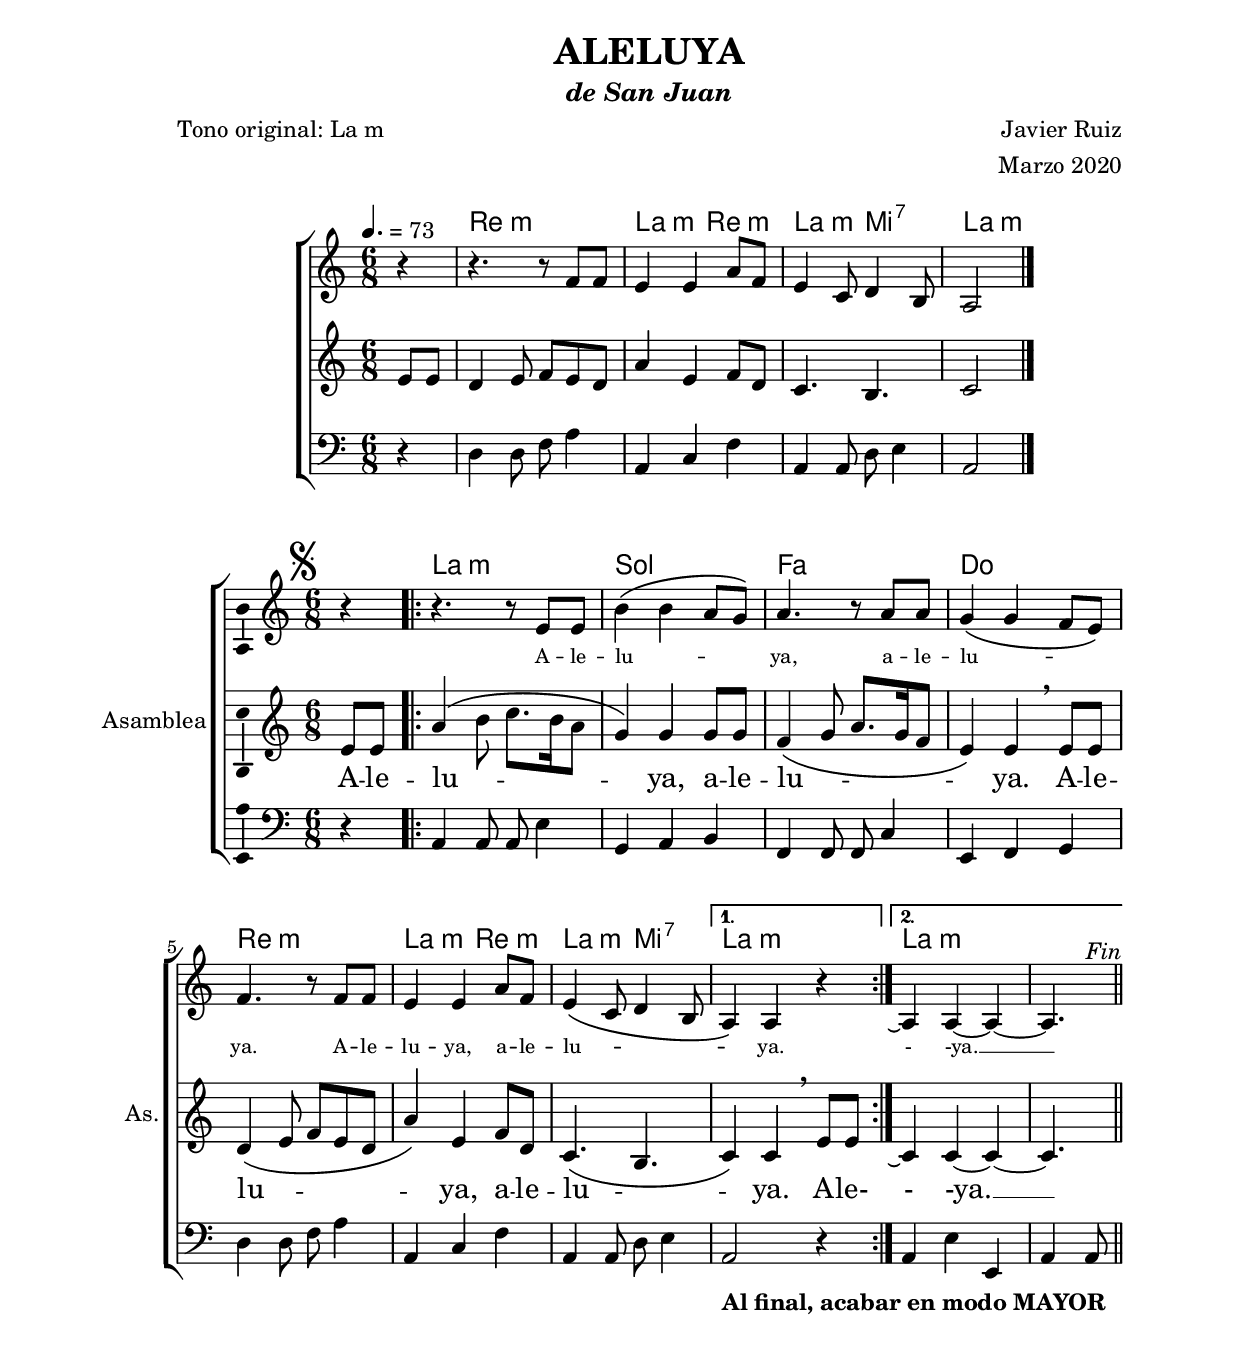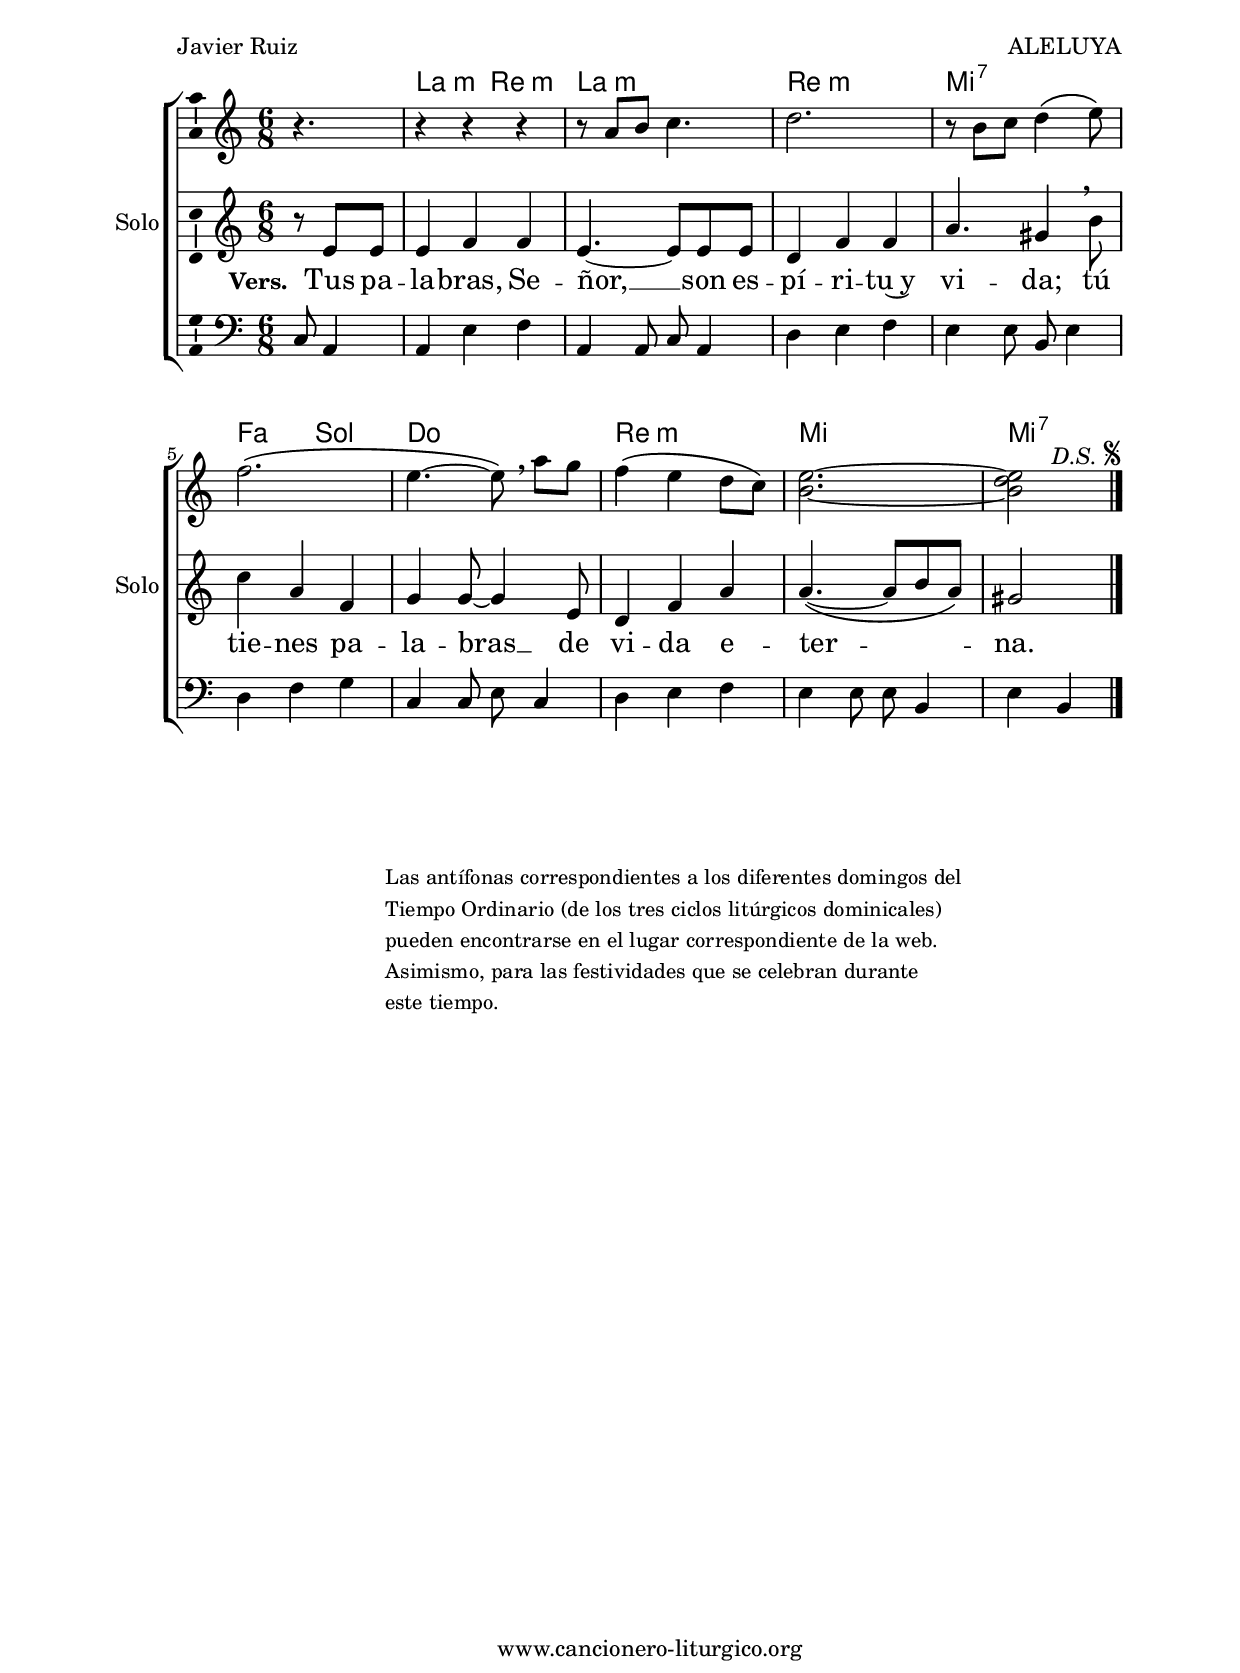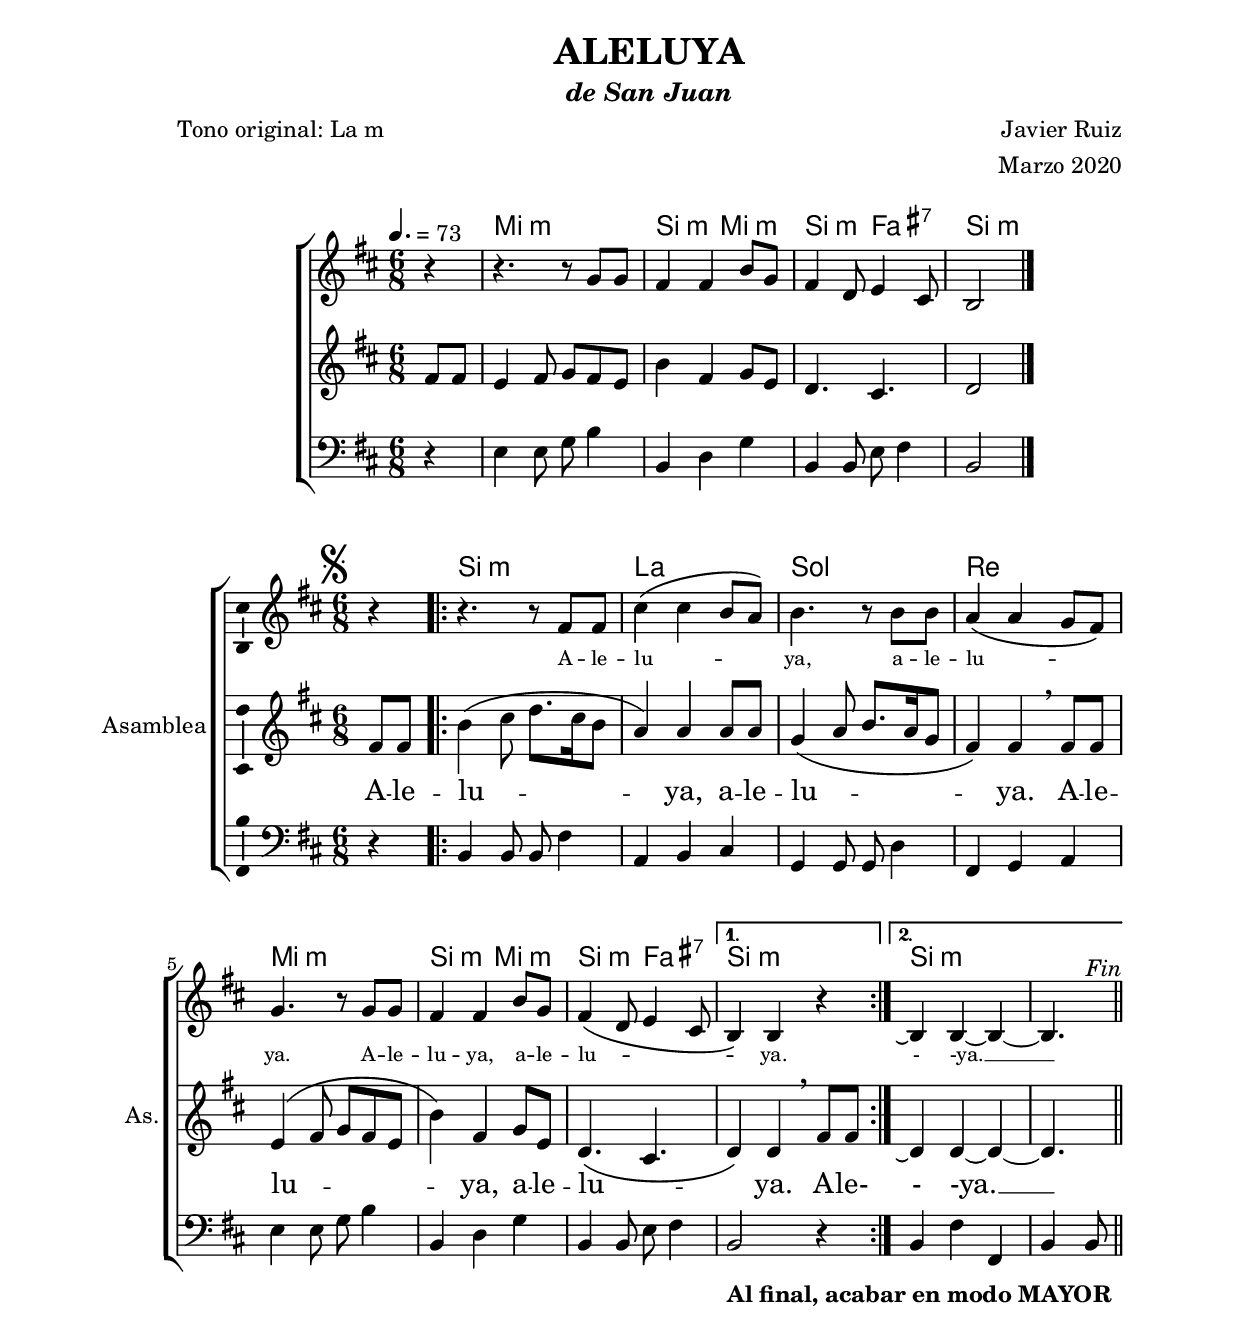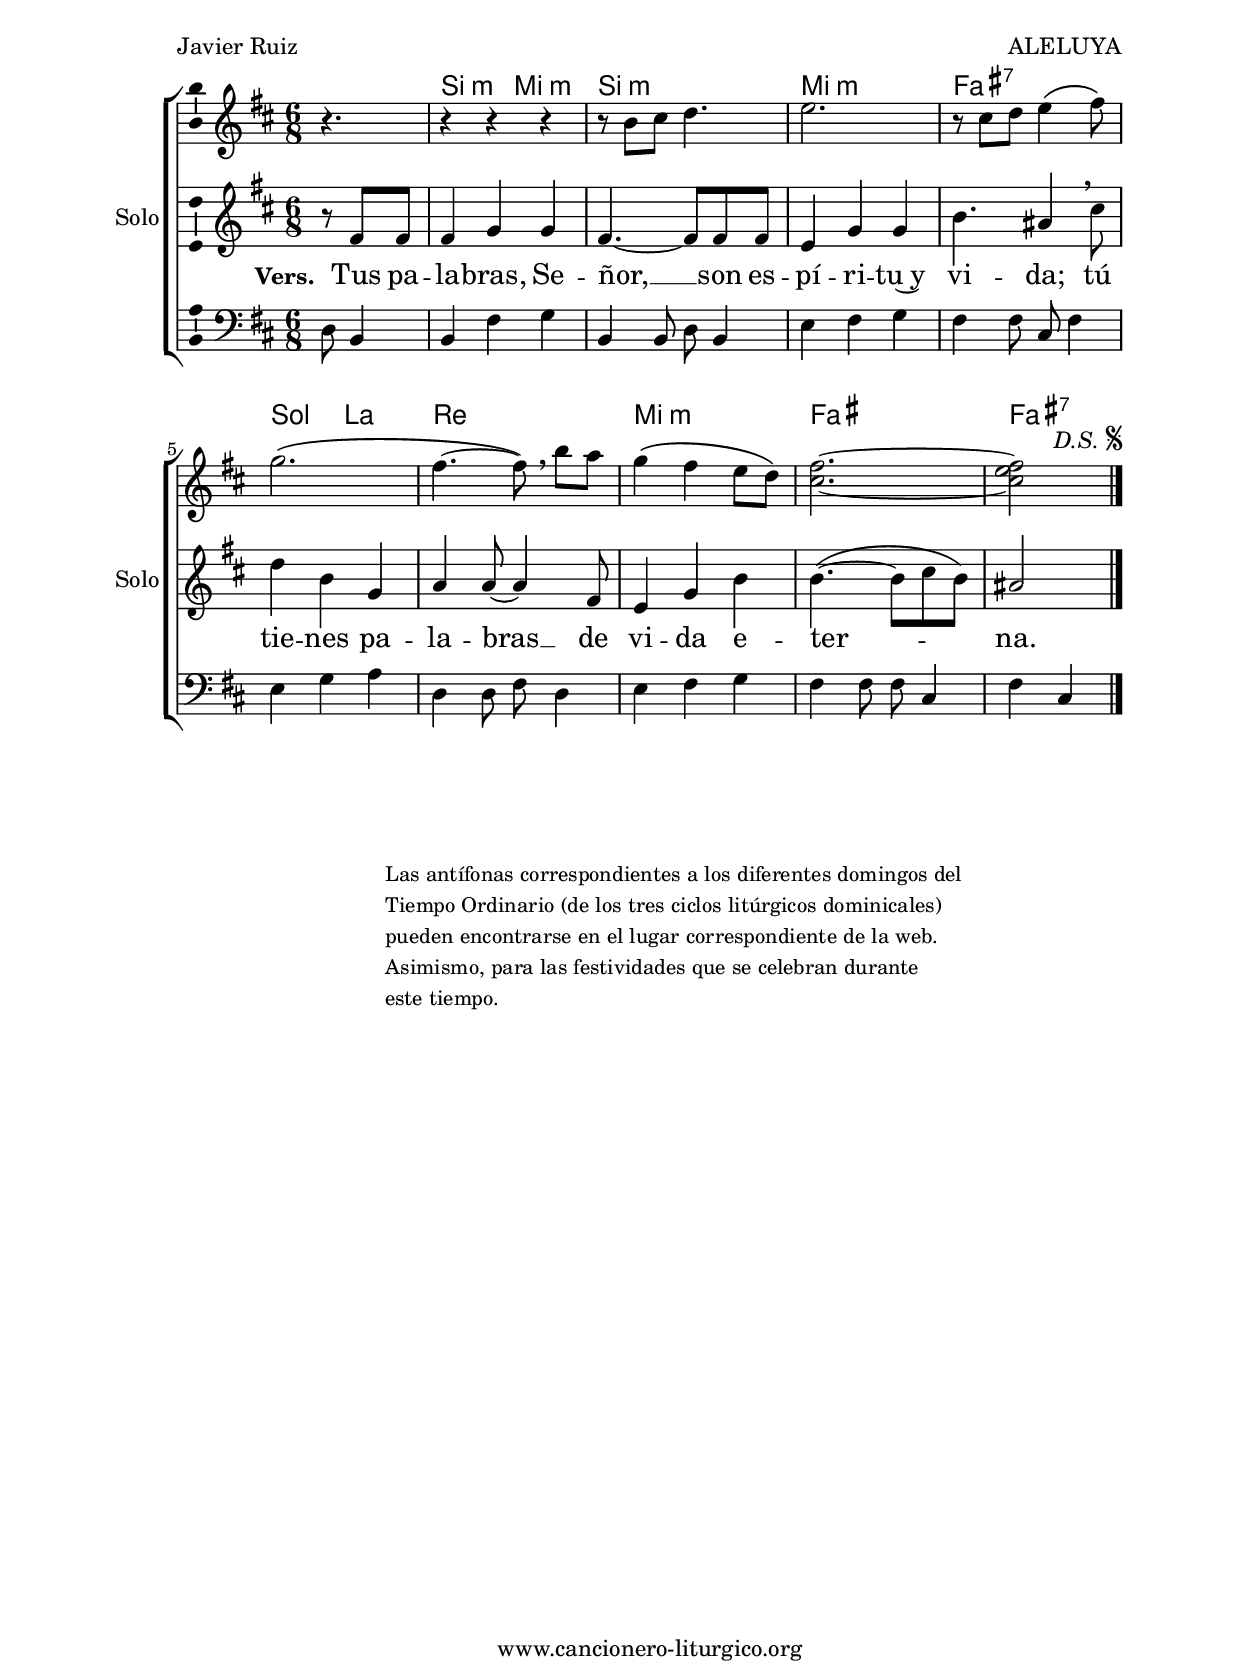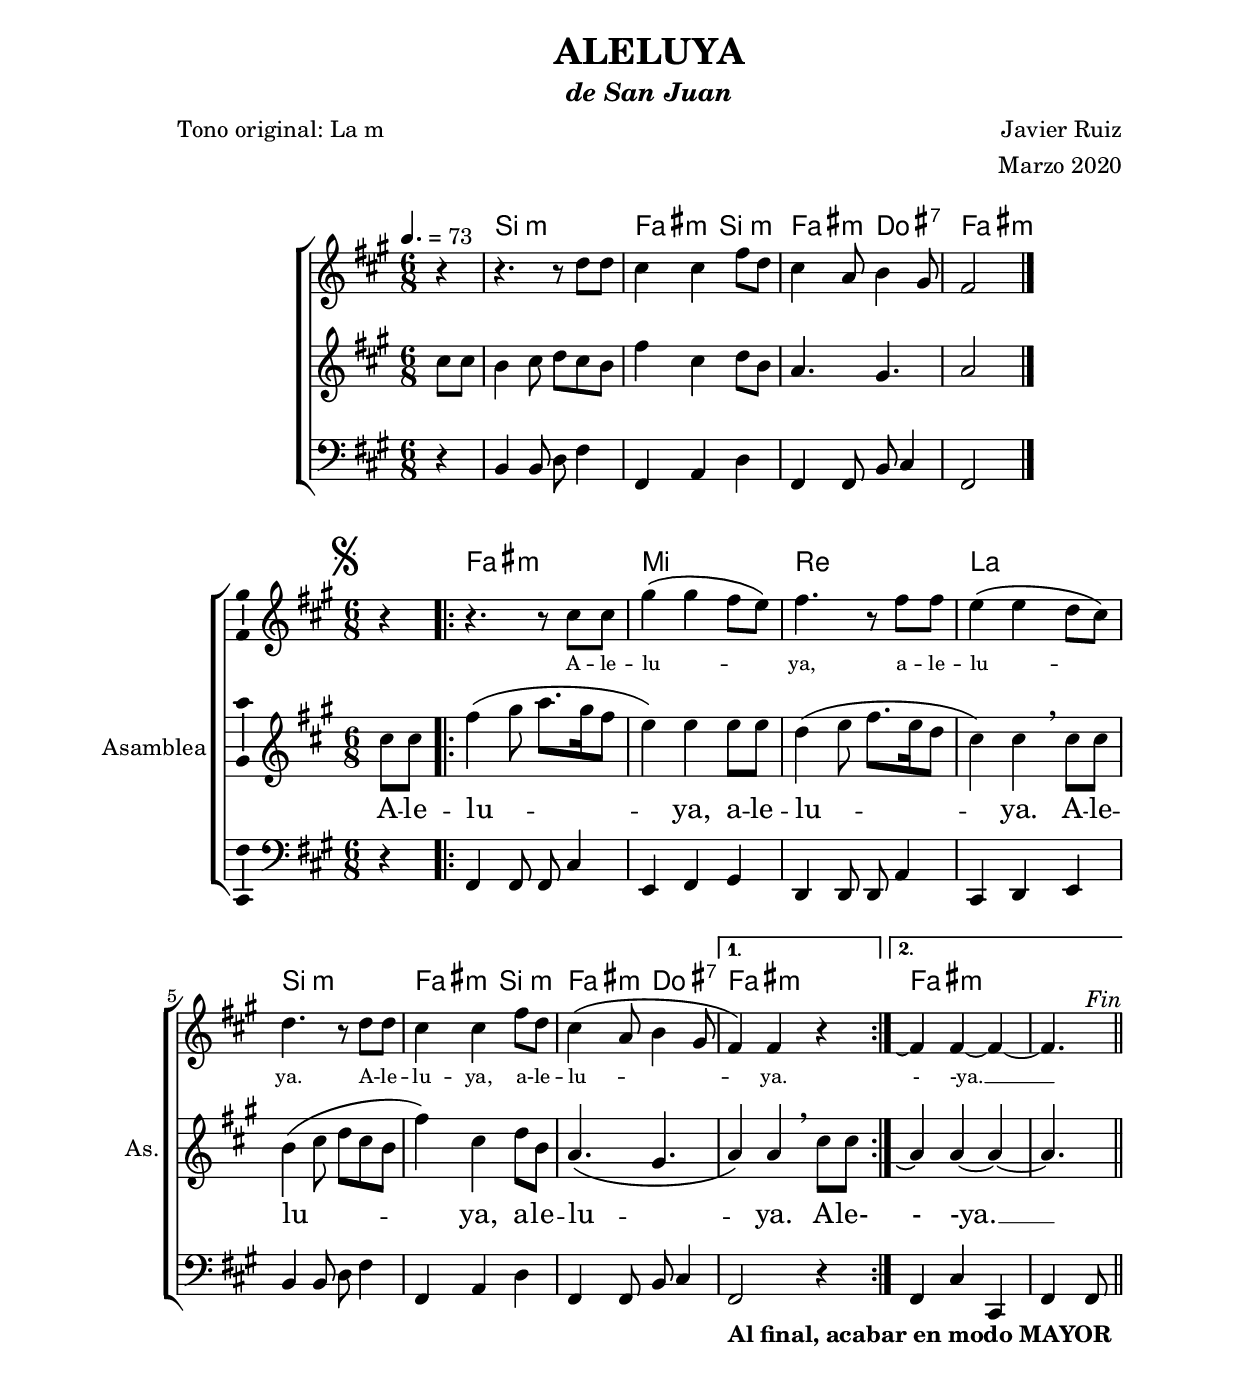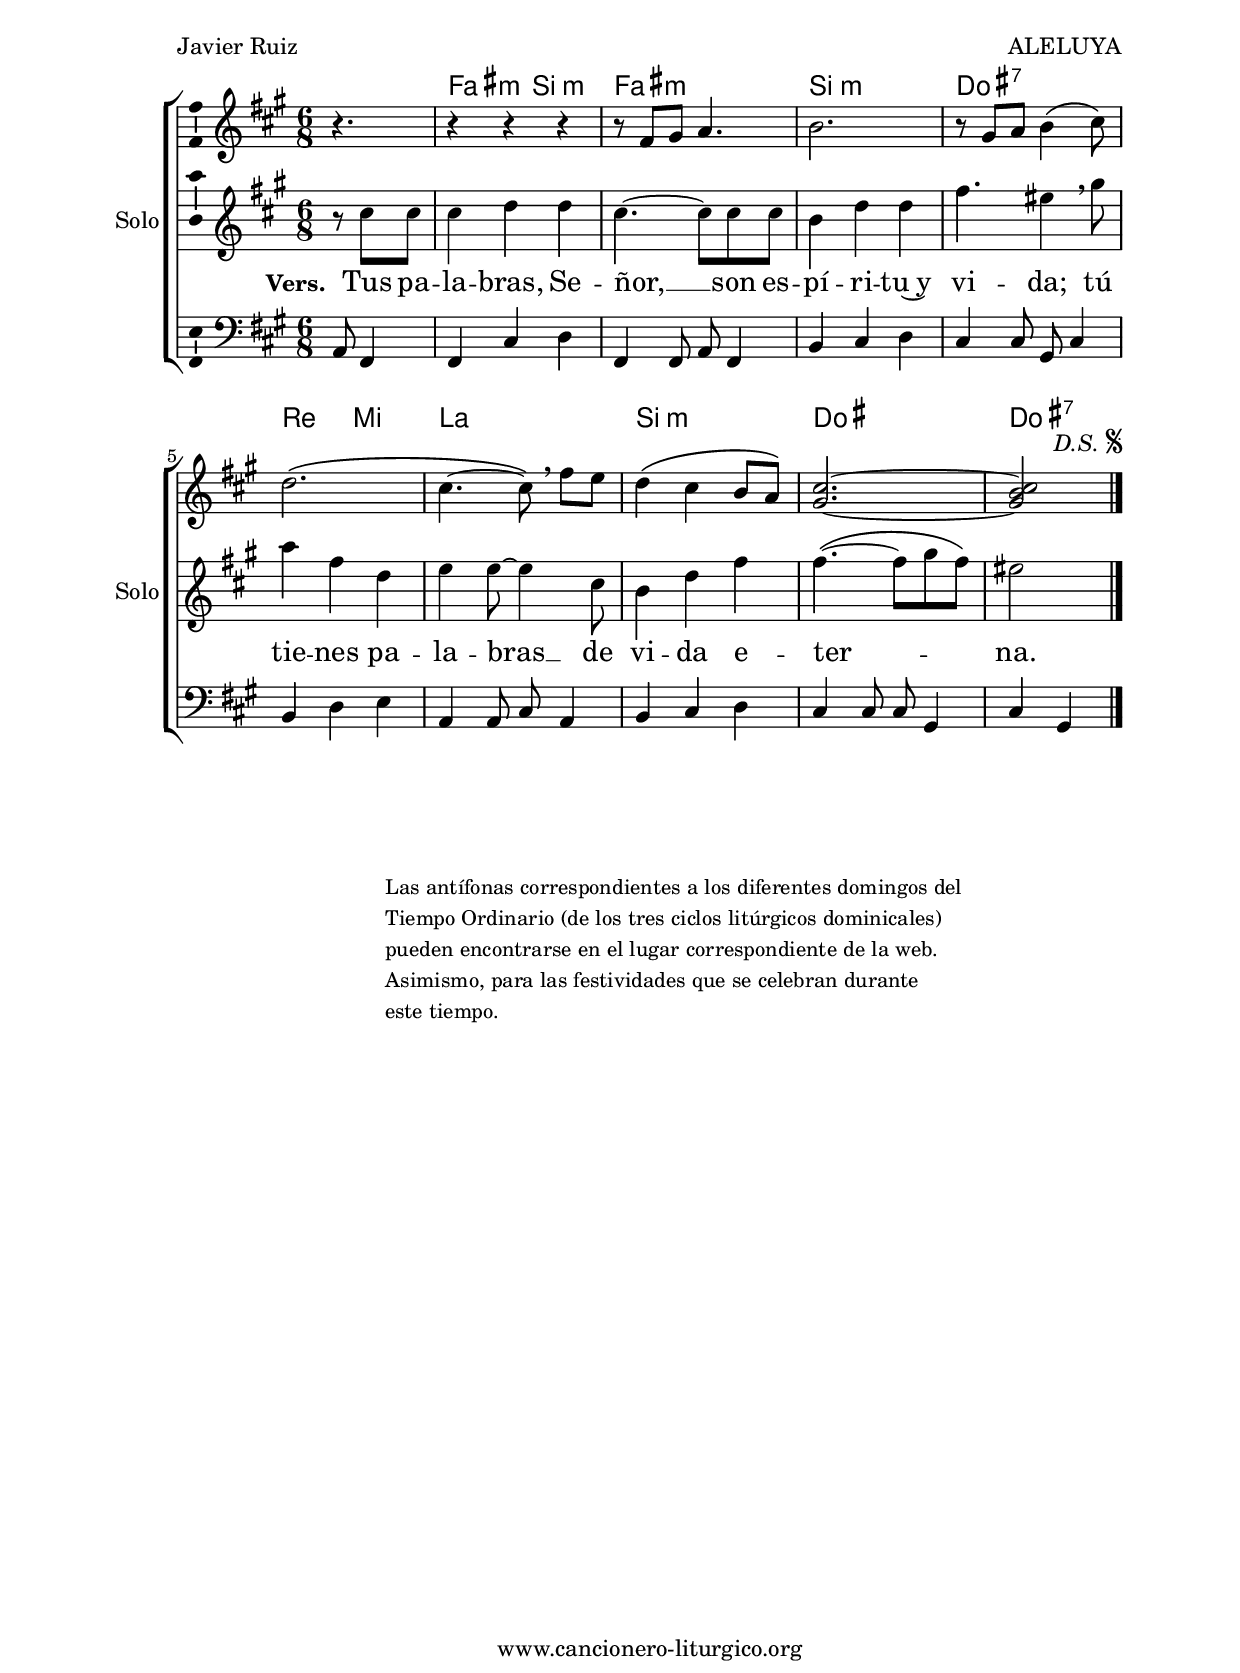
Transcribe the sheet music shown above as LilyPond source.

%
%lilypond aleluya-ord2-jruiz.ly
%timidity aleluya-ord2-jruiz.midi -Ow -o aleluya-ord2-jruiz.wav
%timidity aleluya-ord2-jruiz.midi -Ow -o - | lame - aleluya-ord2-jruiz.mp3
%
%Para convertir de .wav a .mp3:
%lame -h -m j filename.wav
%
%
%para escuchar el midi:
%timidity nombrefichero.midi
%


%versión de lilypond para la que se ha escrito esta partitura:
\version "2.16.0"

	%Tamaño papel
	#(set-default-paper-size "a4")
	%Tamaño partitura
	#(set-global-staff-size 20)
	%No responde al pulsar sobre una nota
	#(ly:set-option 'point-and-click #f)

%parámetros del encabezamiento:
\header {
	title = "ALELUYA"
	subtitle = \markup { \italic "de San Juan" }
	composer = "Javier Ruiz"
	poet = "Tono original: La m"
	meter = ""
	arranger = "Marzo 2020"
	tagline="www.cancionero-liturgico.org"
%	copyright="Editado con LilyPond para Linux"
	}

%parámetros asociados al papel:
\paper  {
	oddHeaderMarkup = \markup {\fill-line { \on-the-fly #not-first-page \fromproperty #'header:title \on-the-fly #not-first-page \fromproperty #'header:composer }}
	evenHeaderMarkup = \markup {\fill-line { \fromproperty #'header:composer \fromproperty #'header:title }}
	#(set-paper-size "a4")
	print-page-number = ##f
	first-page-number = 1
	print-first-page-number = ##f
%	head-separation = 3.0 \cm
	top-margin = 2.0 \cm
%%%	bottom-margin = 0.5\cm
	bottom-margin = 0.2\cm
	left-margin = 3.0 \cm
	line-width = 16.0 \cm 
	indent = 8\mm
	interscoreline = 2.\mm
	between-system-space = 15\mm
%	para que las partituras no llenen la hoja:
	ragged-bottom = ##t
%	idem para la última hoja:
	ragged-last-bottom = ##f
%	para que las partituras llenen el ancho del papel:
	ragged-last = ##f
	after-title-space = 2.5 \cm
%page-count=2
%system-count=8

	%Flexible Vertical Spacing
%	markup-markup-spacing =
%	#'((basic-distance . 15) (minimum-distance . 15) (padding . 3))
	markup-system-spacing =
	#'((basic-distance . 15) (minimum-distance . 15) (padding . 3))
	system-system-spacing =
	#'((basic-distance . 15) (minimum-distance . 15) (padding . 3))
	score-system-spacing =
	#'((basic-distance . 15) (minimum-distance . 15) (padding . 5))
%	top-system-spacing = % header
%	#'((basic-distance . 8) (minimum-distance . 0) (padding . 0))
%	top-markup-spacing =
%	#'((basic-distance . 20) (minimum-distance . 20) (padding . 0))
	last-bottom-spacing = % footer
	#'((basic-distance . 5) (minimum-distance . 5) (padding . 0))
%	score-markup-spacing =
%	#'((basic-distance . 16) (minimum-distance . 13) (padding . 0))

	}


%parámetros que afectan a toda la partitura:
globalintro =  {
	%clave de sol (G):
	\clef G
	%armadura:
%	\transpose a c
	\key a \minor
	\tempo 4.=73
	\set Score.tempoHideNote = ##f
	}

global =  {
	%clave de sol (G):
	\clef G
	%armadura:
%	\transpose a c
	\key a \minor
	\tempo 4.=73
	\set Score.tempoHideNote = ##t
	}


acordesintro = {
	\italianChords
	\chordmode {
%	\transpose a c
{

s4
d2.:m a4.:m d:m a:m e:7 a2:m %s4

	}
	}
}


melodiaintro = 
%	\transpose a c'
{

	\relative c'{
	\time 6/8

\partial4
r4
r4. r8 f8 f
e4 e a8 f8
e4 c8 d4 b8
a2 %s4
}
	\bar "|."
	}


melodiaintrodos = 
%	\transpose a c'
{

	\relative c'{
	\time 6/8

\partial4
e8 e
d4 e8 f e d
a'4 e4 f8 d
c4. b
c2 %s4

}
	\bar "|."
	}


melodiaintrobajo = 
%	\transpose a c
{

	%clave de fa (F):
	\clef F

	\relative c{
	\time 6/8

\partial4
r4
d4 d8 f a4
a,4 c f
a,4 a8 d e4
a,2 %s4

}
	\bar "|."
	}


acordes = {
	\italianChords
	\chordmode {
%	\transpose a c
{

s4

\repeat volta 2 {
a2.:m g f c d:m a4.:m d:m a:m e:7
}
\alternative{
{
a2.:m
}
{
a2.:m
a4.:m %s4.
}
}

	}
	}
}


melodiatres = 
%	\transpose a c'
{

	\relative c'{
	\time 6/8

\mark \markup {
   \musicglyph #"scripts.segno"
   }
\partial4 r4
\repeat volta 2 {
r4. r8 e8 e
b'4 \(b a8 g\)
a4. r8 a8 a
g4 \(g f8 e\)
f4. r8 f8 f
e4 e a8 f8
e4 \(c8 d4 b8
}
\alternative{
{
a4\) a r4
}
{
a4\repeatTie a~a~
a4.^\markup {
   \italic "       Fin"
}
%s4.
}
}

}

%	\bar "|."
	}

melodia = 
%	\transpose a c'
{

	\relative c'{
	\time 6/8

\partial4 e8 e
\repeat volta 2 {
a4 \(b8 c8. b16 a8
g4\) g g8 g
f4 \(g8 a8. g16 f8
e4\) e \breathe e8 e
d4 \(e8 f e d
a'4\) e4 f8 d
c4. \(b4.
}
\alternative{
{
c4\) c \breathe e8 e
}
{
c4\repeatTie c~c~
c4. %s4.
}
}

}

	\bar "||"
	}


melodiabajo = 
%	\transpose a c
{

	%clave de fa (F):
	\clef F

	\relative c{
	\time 6/8

\partial4 r4
\repeat volta 2 {
a4 a8 a e'4
g,4 a b
f4 f8 f c'4
e,4 f g
d'4 d8 f a4
a,4 c f
a,4 a8 d e4
}
\alternative{
{
a,2 _\markup{ \lower #4 \bold{ Al final, acabar en modo MAYOR }} r4
}
{
a4 e' e,
a4 a8 %s4.
}
}

}

%	\bar "|."
	}

acordesestro = {
	\italianChords
	\chordmode {
%	\transpose a c
{

s4.
a4.:m d:m a2.:m d:m e:7 f4. g c2. d:m e e2:7 %s4

	}
	}
}


melodiatresestro = 
%	\transpose a c'
{

	\relative c'{
	\time 6/8

\partial4.
r4.
r4 r4 r4
r8 a'8 b c4.
d2.
r8 b8 c d4 \(e8\)
f2.
\(e4.~e8\) \breathe a g
f4 \(e d8 c\)
<b e>2.~
<b e d>2^\markup {
   \italic "       D.S."
   \tiny \raise #1
   \musicglyph #"scripts.segno"
}

}

	\bar "|."
	}

melodiaestro = 
%	\transpose a c'
{

	\relative c'{
	\time 6/8

\partial4.
r8 e8 e
e4 f f
e4.~e8 e8 e
d4 f f
a4. gis4 \breathe b8
c4 a f
g4 g8~g4 e8
d4 f a
a4.~\(a8 b a\)
gis2
%s4

}

	\bar "|."
	}


melodiabajoestro = 
%	\transpose a c
{

	%clave de fa (F):
	\clef F

	\relative c{
	\time 6/8

\partial4.
c8 a4
a4 e' f
a,4 a8 c a4
d4 e f
e4 e8 b e4
d4 f g
c,4 c8 e c4
d4 e f
e4 e8 e b4
e4 b %s4

}

	\bar "|."
	}


textotres = \lyricmode {
\override LyricText #'font-size = #-1
A -- le -- lu -- _ _ _ ya,
a -- le -- lu -- _ _ _ ya.
A -- le -- lu -- ya,
a -- le -- lu -- _ _ _ _ ya.
- -ya. __

A -- le -- lu -- ya.
A -- le -- lu -- _ ya. __ _
A -- le -- lu -- _ _ _ ya. __

	}

texto = \lyricmode {
A -- le -- lu -- _ _ _ _ _ ya,
a -- le -- lu -- _ _ _ _ _ ya.
A -- le -- lu -- _ _ _ _ _ ya,
a -- le -- lu -- _ _ ya.
A -- le-
- -ya. __

	}

textoestro = \lyricmode {
\set stanza =#"Vers. " Tus pa -- la -- bras, Se -- ñor, __
son es -- pí -- ri -- tu~y vi -- da;
tú tie -- nes pa -- la -- bras __
de vi -- da e -- ter -- _ _ na.

	}

acordesintroStaff = \context ChordNames = acordesintroStaff <<
	\set chordChanges = ##t
	\acordesintro
	>>

acordesStaff = \context ChordNames = acordesStaff <<
	\set chordChanges = ##t
	\acordes
	>>

acordesestroStaff = \context ChordNames = acordesestroStaff <<
	\set chordChanges = ##t
	\acordesestro
	>>


vozintroStaff = \context Voice = vozintroStaff
<<
	\override Staff.StaffSymbol #'staff-space = #(magstep -0.35)
	\set Staff.midiInstrument = #"trumpet"
	\set Staff.midiMinimumVolume = #0.4
	\set Staff.midiMaximumVolume = #0.6
	\globalintro
	\melodiaintro
	>>

vozintrodosStaff = \context Voice = vozintrodosStaff
<<
	\override Staff.StaffSymbol #'staff-space = #(magstep -0.35)
	\set Staff.midiInstrument = #"violin"
	\set Staff.midiMinimumVolume = #0.6
	\set Staff.midiMaximumVolume = #0.8
	\globalintro
	\melodiaintrodos
	>>

vozintrobajoStaff = \context Voice = vozintrobajoStaff
<<
	\override Staff.StaffSymbol #'staff-space = #(magstep -0.35)
	\set Staff.midiInstrument = #"english horn"
	\set Staff.midiMinimumVolume = #0.6
	\set Staff.midiMaximumVolume = #0.8
	\globalintro
	\melodiaintrobajo
	>>

voztresStaff = \context Voice = voztresStaff
\with {\consists "Ambitus_engraver"}
<<
	\override Staff.StaffSymbol #'staff-space = #(magstep -0.35)
	\set Staff.midiInstrument = #"violin"
	\set Staff.midiMinimumVolume = #0.6
	\set Staff.midiMaximumVolume = #0.8
	\global
	\relative c' \melodiatres
	>>

vozStaff = \context Voice = vozStaff
\with {\consists "Ambitus_engraver"}
<<
	\set Staff.instrumentName = "Asamblea"
	\set Staff.shortInstrumentName = "As."
%	\set Staff.midiInstrument = #"clarinet"
%	\set Staff.midiInstrument = #"cello"
	\set Staff.midiInstrument = #"flute"
%	\set Staff.midiInstrument = #"electric guitar (jazz)"
%	\set Staff.midiInstrument = #"english horn"
%	\set Staff.midiInstrument = #"violin"
%	\set Staff.midiInstrument = #"glockenspiel"
	\set Staff.midiMinimumVolume = #0.8
	\set Staff.midiMaximumVolume = #1.0
	\global
	\melodia
	>>

vozbajoStaff = \context Voice = vozbajoStaff
\with {\consists "Ambitus_engraver"}
<<
	\override Staff.StaffSymbol #'staff-space = #(magstep -0.35)
	\set Staff.midiInstrument = #"english horn"
	\set Staff.midiMinimumVolume = #0.6
	\set Staff.midiMaximumVolume = #0.8
	\global
	\melodiabajo
	>>

voztresestroStaff = \context Voice = voztresestroStaff
\with {\consists "Ambitus_engraver"}
<<
	\override Staff.StaffSymbol #'staff-space = #(magstep -0.35)
	\set Staff.midiInstrument = #"violin"
	\set Staff.midiMinimumVolume = #0.6
	\set Staff.midiMaximumVolume = #0.8
	\global
	\relative c' \melodiatresestro
	>>

vozestroStaff = \context Voice = vozestroStaff
\with {\consists "Ambitus_engraver"}
<<
	\set Staff.instrumentName = "Solo"
	\set Staff.shortInstrumentName = "Solo"
%	\set Staff.midiInstrument = #"clarinet"
%	\set Staff.midiInstrument = #"cello"
	\set Staff.midiInstrument = #"flute"
%	\set Staff.midiInstrument = #"electric guitar (jazz)"
%	\set Staff.midiInstrument = #"english horn"
%	\set Staff.midiInstrument = #"violin"
%	\set Staff.midiInstrument = #"glockenspiel"
	\set Staff.midiMinimumVolume = #0.8
	\set Staff.midiMaximumVolume = #1.0
	\global
	\melodiaestro
	>>

vozbajoestroStaff = \context Voice = vozbajoestroStaff
\with {\consists "Ambitus_engraver"}
<<
	\override Staff.StaffSymbol #'staff-space = #(magstep -0.35)
	\set Staff.midiInstrument = #"english horn"
	\set Staff.midiMinimumVolume = #0.6
	\set Staff.midiMaximumVolume = #0.8
	\global
	\melodiabajoestro
	>>

textoStaff = \context Lyrics = textoStaff <<
	\lyricsto vozStaff \texto
	>>

textotresStaff = \context Lyrics = textotresStaff <<
	\lyricsto voztresStaff \textotres
	>>

textoestroStaff = \context Lyrics = textoestroStaff <<
	\lyricsto vozestroStaff \textoestro
	>>


\book {
	\score {
		\context ChoirStaff {
%			\override StaffGroup.SystemStartBracket #'collapse-height = #1
%			\override Score.SystemStartBar #'collapse-height = #1
			<<
			\acordesintroStaff
			\vozintroStaff
			\vozintrodosStaff
			\vozintrobajoStaff
			>>
			}
		\layout {
	    		\context {
				\Lyrics
				\override LyricText #'font-size = #2
				}
	   		 \context {
				\Score
				\override StaffSymbol #'staff-space = #(magstep +3)
				}
			indent = 2.25 \cm
			line-width= 14.5 \cm
			}
		}
	\score {
		<<
		\context ChoirStaff {
%			\override StaffGroup.SystemStartBracket #'collapse-height = #1
%			\override Score.SystemStartBar #'collapse-height = #1
			<<
			\acordesStaff
			\voztresStaff
			\textotresStaff
			\vozStaff
			\textoStaff
			\vozbajoStaff
			>>
			}
		>>
		\layout {
	    		\context {
				\Lyrics
				\override LyricText #'font-size = #2
				}
	   		 \context {
				\Score
				\override StaffSymbol #'staff-space = #(magstep +3)
				}
			}
		}
\pageBreak
	\score {
		<<
		\context ChoirStaff {
%			\override StaffGroup.SystemStartBracket #'collapse-height = #1
%			\override Score.SystemStartBar #'collapse-height = #1
			<<
			\acordesestroStaff
			\voztresestroStaff
			\vozestroStaff
			\textoestroStaff
			\vozbajoestroStaff
			>>
			}
		>>
		\layout {
	    		\context {
				\Lyrics
				\override LyricText #'font-size = #2
				}
	   		 \context {
				\Score
				\override StaffSymbol #'staff-space = #(magstep +3)
				}
			indent = 0 \cm
			}
		}
	\markup {
		\magnify #0.9
		\column {
			\line{\hspace #20.0 }
			\line{\hspace #20.0 }
			\line{\hspace #20.0 Las antífonas correspondientes a los diferentes domingos del}
			\line{\hspace #20.0 Tiempo Ordinario (de los tres ciclos litúrgicos dominicales)}
			\line{\hspace #20.0 pueden encontrarse en el lugar correspondiente de la web.}
			\line{\hspace #20.0 Asimismo, para las festividades que se celebran durante}
			\line{\hspace #20.0 este tiempo.}
			}
		}
	\score {
		\unfoldRepeats
		<<
		\context ChoirStaff {
			<<
			\acordesintroStaff
			\vozintroStaff
			\vozintrodosStaff
			\vozintrobajoStaff
			>>
			<<
			\acordesStaff
			\voztresStaff
			\vozStaff
			\vozbajoStaff
			>>
			<<
			\acordesestroStaff
			\voztresestroStaff
			\vozestroStaff
			\vozbajoestroStaff
			>>
			}
		>>
		\midi {
	  		\context {
	  			\Score
				tempoWholesPerMinute = #(ly:make-moment 70 4)
				}
			}
		}
	}


#(define output-suffix "C")
\book {
	\score {
		\context ChoirStaff {
%			\override StaffGroup.SystemStartBracket #'collapse-height = #1
%			\override Score.SystemStartBar #'collapse-height = #1
\transpose c d
			<<
			\acordesintroStaff
			\vozintroStaff
			\vozintrodosStaff
			\vozintrobajoStaff
			>>
			}
		\layout {
	    		\context {
				\Lyrics
				\override LyricText #'font-size = #2
				}
	   		 \context {
				\Score
				\override StaffSymbol #'staff-space = #(magstep +3)
				}
			indent = 2.25 \cm
			line-width= 14.5 \cm
			}
		}
	\score {
		<<
		\context ChoirStaff {
%			\override StaffGroup.SystemStartBracket #'collapse-height = #1
%			\override Score.SystemStartBar #'collapse-height = #1
\transpose c d
			<<
			\acordesStaff
			\voztresStaff
			\textotresStaff
			\vozStaff
			\textoStaff
			\vozbajoStaff
			>>
			}
		>>
		\layout {
	    		\context {
				\Lyrics
				\override LyricText #'font-size = #2
				}
	   		 \context {
				\Score
				\override StaffSymbol #'staff-space = #(magstep +3)
				}
			}
		}
\pageBreak
	\score {
		<<
		\context ChoirStaff {
%			\override StaffGroup.SystemStartBracket #'collapse-height = #1
%			\override Score.SystemStartBar #'collapse-height = #1
\transpose c d
			<<
			\acordesestroStaff
			\voztresestroStaff
			\vozestroStaff
			\textoestroStaff
			\vozbajoestroStaff
			>>
			}
		>>
		\layout {
	    		\context {
				\Lyrics
				\override LyricText #'font-size = #2
				}
	   		 \context {
				\Score
				\override StaffSymbol #'staff-space = #(magstep +3)
				}
			indent = 0 \cm
			}
		}
	\markup {
		\magnify #0.9
		\column {
			\line{\hspace #20.0 }
			\line{\hspace #20.0 }
			\line{\hspace #20.0 Las antífonas correspondientes a los diferentes domingos del}
			\line{\hspace #20.0 Tiempo Ordinario (de los tres ciclos litúrgicos dominicales)}
			\line{\hspace #20.0 pueden encontrarse en el lugar correspondiente de la web.}
			\line{\hspace #20.0 Asimismo, para las festividades que se celebran durante}
			\line{\hspace #20.0 este tiempo.}
			}
		}
	}


#(define output-suffix "S")
\book {
	\score {
		\context ChoirStaff {
%			\override StaffGroup.SystemStartBracket #'collapse-height = #1
%			\override Score.SystemStartBar #'collapse-height = #1
\transpose c a
			<<
			\acordesintroStaff
			\vozintroStaff
			\vozintrodosStaff
\transpose a a,
			\vozintrobajoStaff
			>>
			}
		\layout {
	    		\context {
				\Lyrics
				\override LyricText #'font-size = #2
				}
	   		 \context {
				\Score
				\override StaffSymbol #'staff-space = #(magstep +3)
				}
			indent = 2.25 \cm
			line-width= 14.5 \cm
			}
		}
	\score {
		<<
		\context ChoirStaff {
%			\override StaffGroup.SystemStartBracket #'collapse-height = #1
%			\override Score.SystemStartBar #'collapse-height = #1
\transpose c a
			<<
			\acordesStaff
			\voztresStaff
			\textotresStaff
			\vozStaff
			\textoStaff
\transpose a a,
			\vozbajoStaff
			>>
			}
		>>
		\layout {
	    		\context {
				\Lyrics
				\override LyricText #'font-size = #2
				}
	   		 \context {
				\Score
				\override StaffSymbol #'staff-space = #(magstep +3)
				}
			}
		}
\pageBreak
	\score {
		<<
		\context ChoirStaff {
%			\override StaffGroup.SystemStartBracket #'collapse-height = #1
%			\override Score.SystemStartBar #'collapse-height = #1
\transpose c a
			<<
			\acordesestroStaff
\transpose a a,
			\voztresestroStaff
			\vozestroStaff
			\textoestroStaff
\transpose a a,
			\vozbajoestroStaff
			>>
			}
		>>
		\layout {
	    		\context {
				\Lyrics
				\override LyricText #'font-size = #2
				}
	   		 \context {
				\Score
				\override StaffSymbol #'staff-space = #(magstep +3)
				}
			indent = 0 \cm
			}
		}
	\markup {
		\magnify #0.9
		\column {
			\line{\hspace #20.0 }
			\line{\hspace #20.0 }
			\line{\hspace #20.0 Las antífonas correspondientes a los diferentes domingos del}
			\line{\hspace #20.0 Tiempo Ordinario (de los tres ciclos litúrgicos dominicales)}
			\line{\hspace #20.0 pueden encontrarse en el lugar correspondiente de la web.}
			\line{\hspace #20.0 Asimismo, para las festividades que se celebran durante}
			\line{\hspace #20.0 este tiempo.}
			}
		}
	}


